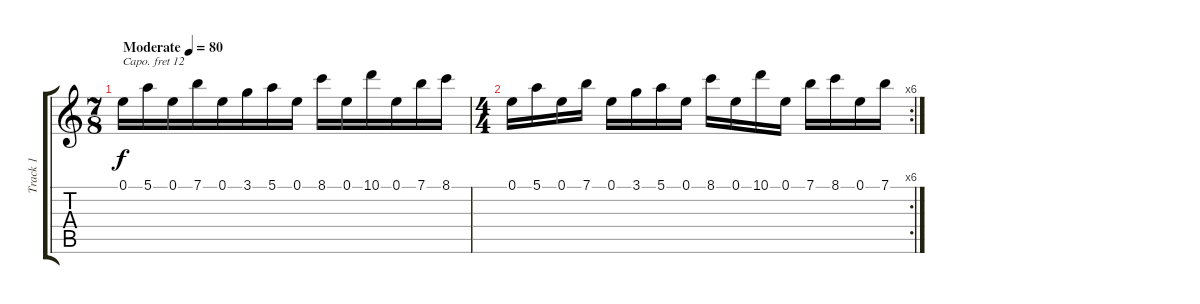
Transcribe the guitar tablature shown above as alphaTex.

\track ("Track 1" "Track 1") {instrument electricgrandpiano}
\staff {score tabs}
\capo 12
\tuning (E4 B3 G3 D3 A2 E2) {hide}
\ts (7 8)
\tempo (80 "Moderate")
\clef g2
\ks c
0.1.16{dy f instrument electricgrandpiano} 5.1.16 0.1.16 7.1.16 0.1.16 3.1.16 5.1.16 0.1.16 8.1.16 0.1.16 10.1.16 0.1.16 7.1.16 8.1.16 |
\rc 6
\ts (4 4)
0.1.16 5.1.16 0.1.16 7.1.16 0.1.16 3.1.16 5.1.16 0.1.16 8.1.16 0.1.16 10.1.16 0.1.16 7.1.16 8.1.16 0.1.16 7.1.16
